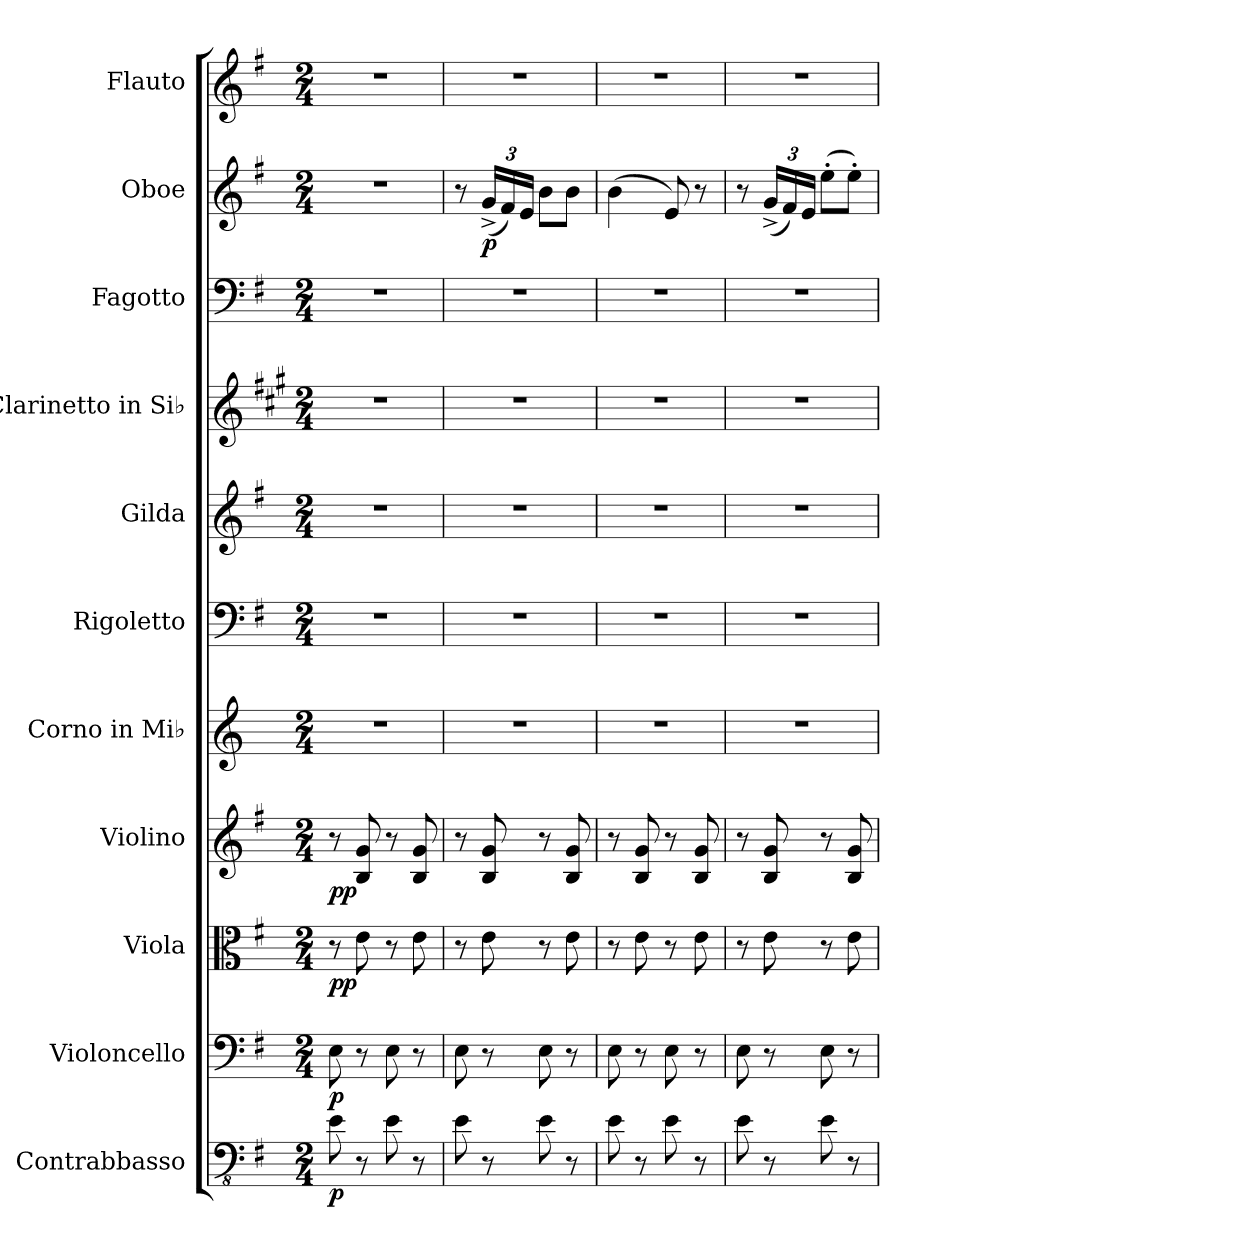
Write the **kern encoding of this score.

**kern	**dynam	**kern	**dynam	**kern	**dynam	**kern	**dynam	**kern	**kern	**kern	**kern	**kern	**kern	**dynam	**kern
*part11	*part11	*part10	*part10	*part9	*part9	*part8	*part8	*part7	*part6	*part5	*part4	*part3	*part2	*part2	*part1
*staff11	*staff11	*staff10	*staff10	*staff9	*staff9	*staff8	*staff8	*staff7	*staff6	*staff5	*staff4	*staff3	*staff2	*staff2	*staff1
*I"Contrabbasso	*	*I"Violoncello	*	*I"Viola	*	*I"Violino	*	*I"Corno in Mi♭	*I"Rigoletto	*I"Gilda	*I"Clarinetto in Si♭	*I"Fagotto	*I"Oboe	*	*I"Flauto
*I'Cb.	*	*I'Vc.	*	*I'Vla.	*	*I'Vln.	*	*I'Cor. Mi♭	*I'R.	*I'G	*I'Cl. Si♭	*I'Fag.	*I'Ob.	*	*I'Fl.
*clefFv4	*	*clefF4	*	*clefC3	*	*clefG2	*	*clefG2	*clefF4	*clefG2	*clefG2	*clefF4	*clefG2	*	*clefG2
*ITrd7c12	*	*	*	*	*	*	*	*ITrd5c9	*	*	*ITrd1c2	*	*	*	*
*k[f#]	*	*k[f#]	*	*k[f#]	*	*k[f#]	*	*k[b-e-a-]	*k[f#]	*k[f#]	*k[f#]	*k[f#]	*k[f#]	*	*k[f#]
*M2/4	*	*M2/4	*	*M2/4	*	*M2/4	*	*M2/4	*M2/4	*M2/4	*M2/4	*M2/4	*M2/4	*	*M2/4
=1	=1	=1	=1	=1	=1	=1	=1	=1	=1	=1	=1	=1	=1	=1	=1
!	!LO:DY:b	!	!LO:DY:b	!	!LO:DY:b	!	!LO:DY:b	!	!	!	!	!	!	!	!
*	*	*	*	*	*	*	*	*	*	*	*	*	*	*	*^
8EE\	p	8E\	p	8r	pp	8r	pp	2r	2r	2r	2r	2r	2r	.	2r	8ryy
*	*	*	*	*	*	*	*	*	*	*	*	*	*	*	*MM40	*
8r	.	8r	.	8e\	.	8B/ 8g/	.	.	.	.	.	.	.	.	.	4.ryy
8EE\	.	8E\	.	8r	.	8r	.	.	.	.	.	.	.	.	.	.
8r	.	8r	.	8e\	.	8B/ 8g/	.	.	.	.	.	.	.	.	.	.
*	*	*	*	*	*	*	*	*	*	*	*	*	*	*	*v	*v
=2	=2	=2	=2	=2	=2	=2	=2	=2	=2	=2	=2	=2	=2	=2	=2
8EE\	.	8E\	.	8r	.	8r	.	2r	2r	2r	2r	2r	8r	.	2r
*	*	*	*	*	*	*	*	*	*	*	*	*	*Xbrackettup	*	*
!	!	!	!	!	!	!	!	!	!	!	!	!	!	!LO:DY:b	!
8r	.	8r	.	8e\	.	8B/ 8g/	.	.	.	.	.	.	(<24g^/LL	p	.
.	.	.	.	.	.	.	.	.	.	.	.	.	24f#/)	.	.
.	.	.	.	.	.	.	.	.	.	.	.	.	24e/JJ	.	.
8EE\	.	8E\	.	8r	.	8r	.	.	.	.	.	.	8b\L	.	.
8r	.	8r	.	8e\	.	8B/ 8g/	.	.	.	.	.	.	8b\J	.	.
=3	=3	=3	=3	=3	=3	=3	=3	=3	=3	=3	=3	=3	=3	=3	=3
8EE\	.	8E\	.	8r	.	8r	.	2r	2r	2r	2r	2r	(>4b\	.	2r
8r	.	8r	.	8e\	.	8B/ 8g/	.	.	.	.	.	.	.	.	.
8EE\	.	8E\	.	8r	.	8r	.	.	.	.	.	.	8e/)	.	.
8r	.	8r	.	8e\	.	8B/ 8g/	.	.	.	.	.	.	8r	.	.
=4	=4	=4	=4	=4	=4	=4	=4	=4	=4	=4	=4	=4	=4	=4	=4
8EE\	.	8E\	.	8r	.	8r	.	2r	2r	2r	2r	2r	8r	.	2r
8r	.	8r	.	8e\	.	8B/ 8g/	.	.	.	.	.	.	(<24g^/LL	.	.
.	.	.	.	.	.	.	.	.	.	.	.	.	24f#/)	.	.
.	.	.	.	.	.	.	.	.	.	.	.	.	24e/JJ	.	.
8EE\	.	8E\	.	8r	.	8r	.	.	.	.	.	.	(>8ee'\L	.	.
8r	.	8r	.	8e\	.	8B/ 8g/	.	.	.	.	.	.	8ee'\J)	.	.
=	=	=	=	=	=	=	=	=	=	=	=	=	=	=	=
*-	*-	*-	*-	*-	*-	*-	*-	*-	*-	*-	*-	*-	*-	*-	*-
